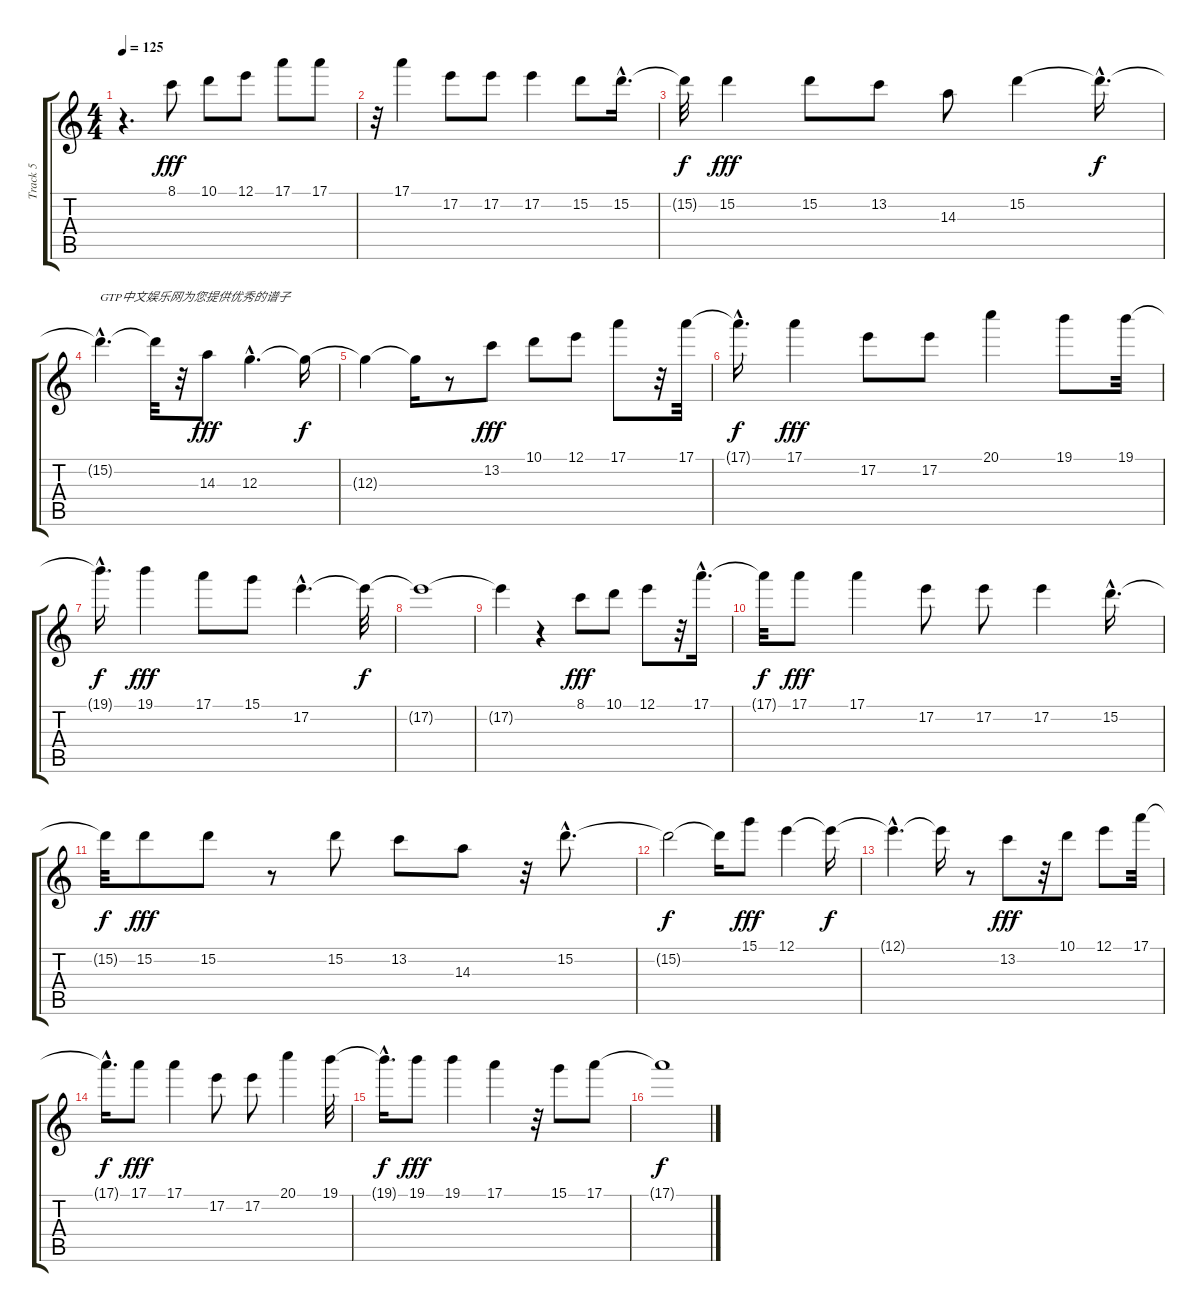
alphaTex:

\track ("Track 5" "Track 5") {instrument overdrivenguitar}
\staff {score tabs}
\tuning (E4 B3 G3 D3 A2 E2) {hide}
\ts (4 4)
\tempo 125
\clef g2
\ks c
r.4{d dy fff instrument overdrivenguitar} 8.1.8 10.1.8 12.1.8 17.1.8 17.1.8 |
r.32 17.1.4 17.2.8 17.2.8 17.2.4 15.2.8 15.2{hac}.16{d} |
15.2{t}.32{dy f} 15.2.4{dy fff} 15.2.8 13.2.8 14.3.8 15.2.4 15.2{hac t}.16{d dy f} |
15.2{hac t}.4{d txt "GTP中文娱乐网为您提供优秀的谱子"} 15.2{t}.32 r.32 14.3.8{dy fff} 12.3{hac}.4{d} 12.3{t}.16{dy f} |
12.3{t}.4 12.3{t}.16 r.8 13.2.8{dy fff} 10.1.8 12.1.8 17.1.8 r.32 17.1.32 |
17.1{hac t}.16{d dy f} 17.1.4{dy fff} 17.2.8 17.2.8 20.1.4 19.1.8 19.1.32 |
19.1{hac t}.16{d dy f} 19.1.4{dy fff} 17.1.8 15.1.8 17.2{hac}.4{d} 17.2{t}.32{dy f} |
17.2{t}.1 |
17.2{t}.4 r.4 8.1.8{dy fff} 10.1.8 12.1.8 r.32 17.1{hac}.16{d} |
17.1{t}.32{dy f} 17.1.8{dy fff} 17.1.4 17.2.8 17.2.8 17.2.4 15.2{hac}.16{d} |
15.2{t}.32{dy f} 15.2.8{dy fff} 15.2.8 r.8 15.2.8 13.2.8 14.3.8 r.32 15.2{hac}.8{d} |
15.2{t}.2{dy f} 15.2{t}.16 15.1.8{dy fff} 12.1.4 12.1{t}.16{dy f} |
12.1{hac t}.4{d} 12.1{t}.16 r.8 13.2.8{dy fff} r.32 10.1.8 12.1.8 17.1.32 |
17.1{hac t}.16{d dy f} 17.1.8{dy fff} 17.1.4 17.2.8 17.2.8 20.1.4 19.1.32 |
19.1{hac t}.16{d dy f} 19.1.8{dy fff} 19.1.4 17.1.4 r.32 15.1.8 17.1.8 |
17.1{t}.1{dy f}
